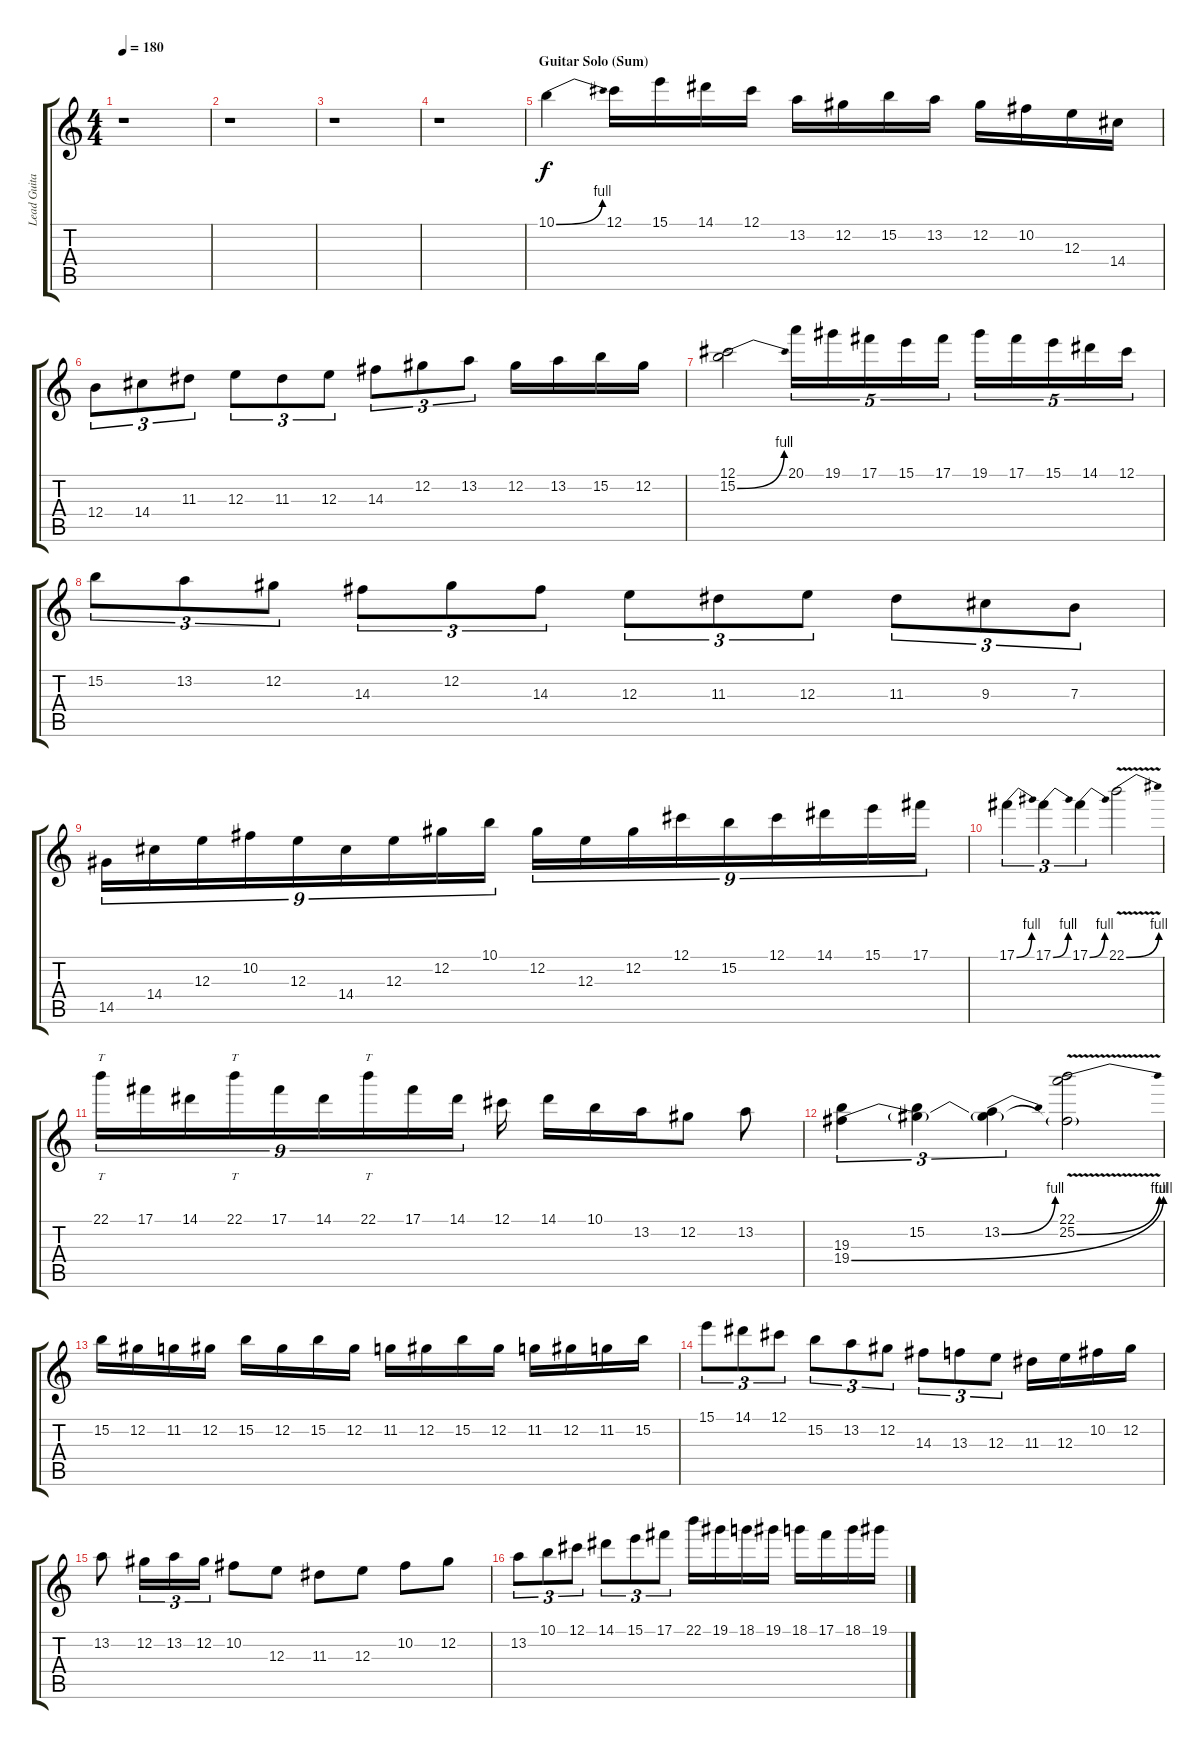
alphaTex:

\track ("Lead Guitar 1" "Lead Guita") {instrument overdrivenguitar}
\staff {score tabs}
\tuning (Db4 Ab3 E3 B2 Gb2 Db2) {hide}
\ts (4 4)
\tempo 180
\clef g2
\ks c
r.1{dy f} |
r.1 |
r.1 |
r.1 |
\section ("" "Guitar Solo (Sum)")
10.1{be (bend 0 0 60 4)}.4{volume 16} 12.1.16 15.1.16 14.1.16 12.1.16 13.2.16 12.2.16 15.2.16 13.2.16 12.2.16 10.2.16 12.3.16 14.4.16 |
12.4.8{tu (3 2)} 14.4.8{tu (3 2)} 11.3.8{tu (3 2)} 12.3.8{tu (3 2)} 11.3.8{tu (3 2)} 12.3.8{tu (3 2)} 14.3.8{tu (3 2)} 12.2.8{tu (3 2)} 13.2.8{tu (3 2)} 12.2.16 13.2.16 15.2.16 12.2.16 |
(12.1 15.2{be (bend 0 0 60 4)}).2 20.1.16{tu (5 4)} 19.1.16{tu (5 4)} 17.1.16{tu (5 4)} 15.1.16{tu (5 4)} 17.1.16{tu (5 4)} 19.1.16{tu (5 4)} 17.1.16{tu (5 4)} 15.1.16{tu (5 4)} 14.1.16{tu (5 4)} 12.1.16{tu (5 4)} |
15.2.8{tu (3 2)} 13.2.8{tu (3 2)} 12.2.8{tu (3 2)} 14.3.8{tu (3 2)} 12.2.8{tu (3 2)} 14.3.8{tu (3 2)} 12.3.8{tu (3 2)} 11.3.8{tu (3 2)} 12.3.8{tu (3 2)} 11.3.8{tu (3 2)} 9.3.8{tu (3 2)} 7.3.8{tu (3 2)} |
14.5.16{tu (9 8)} 14.4.16{tu (9 8)} 12.3.16{tu (9 8)} 10.2.16{tu (9 8)} 12.3.16{tu (9 8)} 14.4.16{tu (9 8)} 12.3.16{tu (9 8)} 12.2.16{tu (9 8)} 10.1.16{tu (9 8)} 12.2.16{tu (9 8)} 12.3.16{tu (9 8)} 12.2.16{tu (9 8)} 12.1.16{tu (9 8)} 15.2.16{tu (9 8)} 12.1.16{tu (9 8)} 14.1.16{tu (9 8)} 15.1.16{tu (9 8)} 17.1.16{tu (9 8)} |
17.1{be (bend 0 0 60 4)}.4{tu (3 2)} 17.1{be (bend 0 0 60 4)}.4{tu (3 2)} 17.1{be (bend 0 0 60 4)}.4{tu (3 2)} 22.1{be (bend 0 0 60 4) v}.2 |
22.1.16{tt tu (9 8)} 17.1.16{tu (9 8)} 14.1.16{tu (9 8)} 22.1.16{tt tu (9 8)} 17.1.16{tu (9 8)} 14.1.16{tu (9 8)} 22.1.16{tt tu (9 8)} 17.1.16{tu (9 8)} 14.1.16{tu (9 8)} 12.1.16 14.1.16 10.1.16 13.2.16 12.2.8 13.2.8 |
(19.3 19.4{be (bend 0 0 60 4)}).4{tu (3 2)} (15.2 19.4{t}).4{tu (3 2)} (13.2{be (bend 0 0 60 4)} 19.4{t}).4{tu (3 2)} (22.1 25.2{be (bend 0 0 60 4) v} 19.4{t}).2 |
15.2.16 12.2.16 11.2.16 12.2.16 15.2.16 12.2.16 15.2.16 12.2.16 11.2.16 12.2.16 15.2.16 12.2.16 11.2.16 12.2.16 11.2.16 15.2.16 |
15.1.8{tu (3 2)} 14.1.8{tu (3 2)} 12.1.8{tu (3 2)} 15.2.8{tu (3 2)} 13.2.8{tu (3 2)} 12.2.8{tu (3 2)} 14.3.8{tu (3 2)} 13.3.8{tu (3 2)} 12.3.8{tu (3 2)} 11.3.16 12.3.16 10.2.16 12.2.16 |
13.2.8 12.2.16{tu (3 2)} 13.2.16{tu (3 2)} 12.2.16{tu (3 2)} 10.2.8 12.3.8 11.3.8 12.3.8 10.2.8 12.2.8 |
13.2.8{tu (3 2)} 10.1.8{tu (3 2)} 12.1.8{tu (3 2)} 14.1.8{tu (3 2)} 15.1.8{tu (3 2)} 17.1.8{tu (3 2)} 22.1.16 19.1.16 18.1.16 19.1.16 18.1.16 17.1.16 18.1.16 19.1.16
